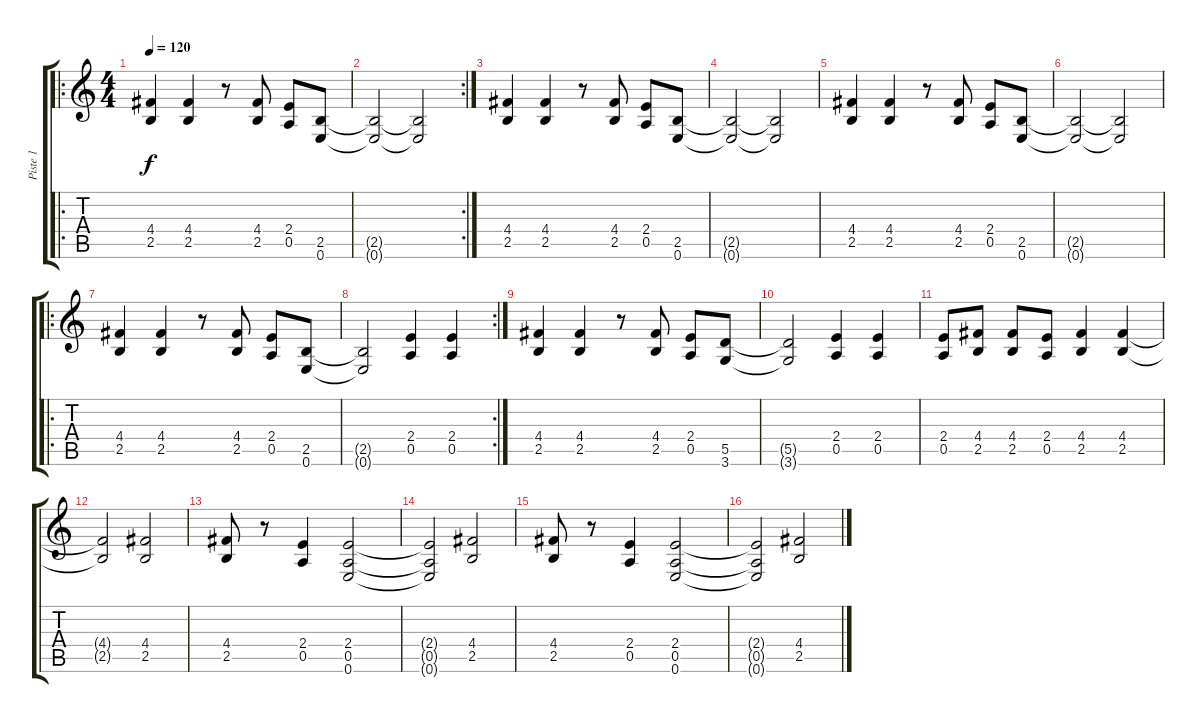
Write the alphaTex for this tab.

\track ("Piste 1" "Piste 1") {instrument overdrivenguitar}
\staff {score tabs}
\tuning (E4 B3 G3 D3 A2 E2) {hide}
\ro
\ts (4 4)
\tempo 120
\clef g2
\ks c
(4.4 2.5).4{dy f} (4.4 2.5).4 r.8 (4.4 2.5).8 (2.4 0.5).8 (2.5 0.6).8 |
\rc 2
(2.5{t} 0.6{t}).2 (2.5{t} 0.6{t}).2 |
(4.4 2.5).4 (4.4 2.5).4 r.8 (4.4 2.5).8 (2.4 0.5).8 (2.5 0.6).8 |
(2.5{t} 0.6{t}).2 (2.5{t} 0.6{t}).2 |
(4.4 2.5).4 (4.4 2.5).4 r.8 (4.4 2.5).8 (2.4 0.5).8 (2.5 0.6).8 |
(2.5{t} 0.6{t}).2 (2.5{t} 0.6{t}).2 |
\ro
(4.4 2.5).4 (4.4 2.5).4 r.8 (4.4 2.5).8 (2.4 0.5).8 (2.5 0.6).8 |
\rc 2
(2.5{t} 0.6{t}).2 (2.4 0.5).4 (2.4 0.5).4 |
(4.4 2.5).4 (4.4 2.5).4 r.8 (4.4 2.5).8 (2.4 0.5).8 (5.5 3.6).8 |
(5.5{t} 3.6{t}).2 (2.4 0.5).4 (2.4 0.5).4 |
(2.4 0.5).8 (4.4 2.5).8 (4.4 2.5).8 (2.4 0.5).8 (4.4 2.5).4 (4.4 2.5).4 |
(4.4{t} 2.5{t}).2 (4.4 2.5).2 |
(4.4 2.5).8 r.8 (2.4 0.5).4 (2.4 0.5 0.6).2 |
(2.4{t} 0.5{t} 0.6{t}).2 (4.4 2.5).2 |
(4.4 2.5).8 r.8 (2.4 0.5).4 (2.4 0.5 0.6).2 |
(2.4{t} 0.5{t} 0.6{t}).2 (4.4 2.5).2
